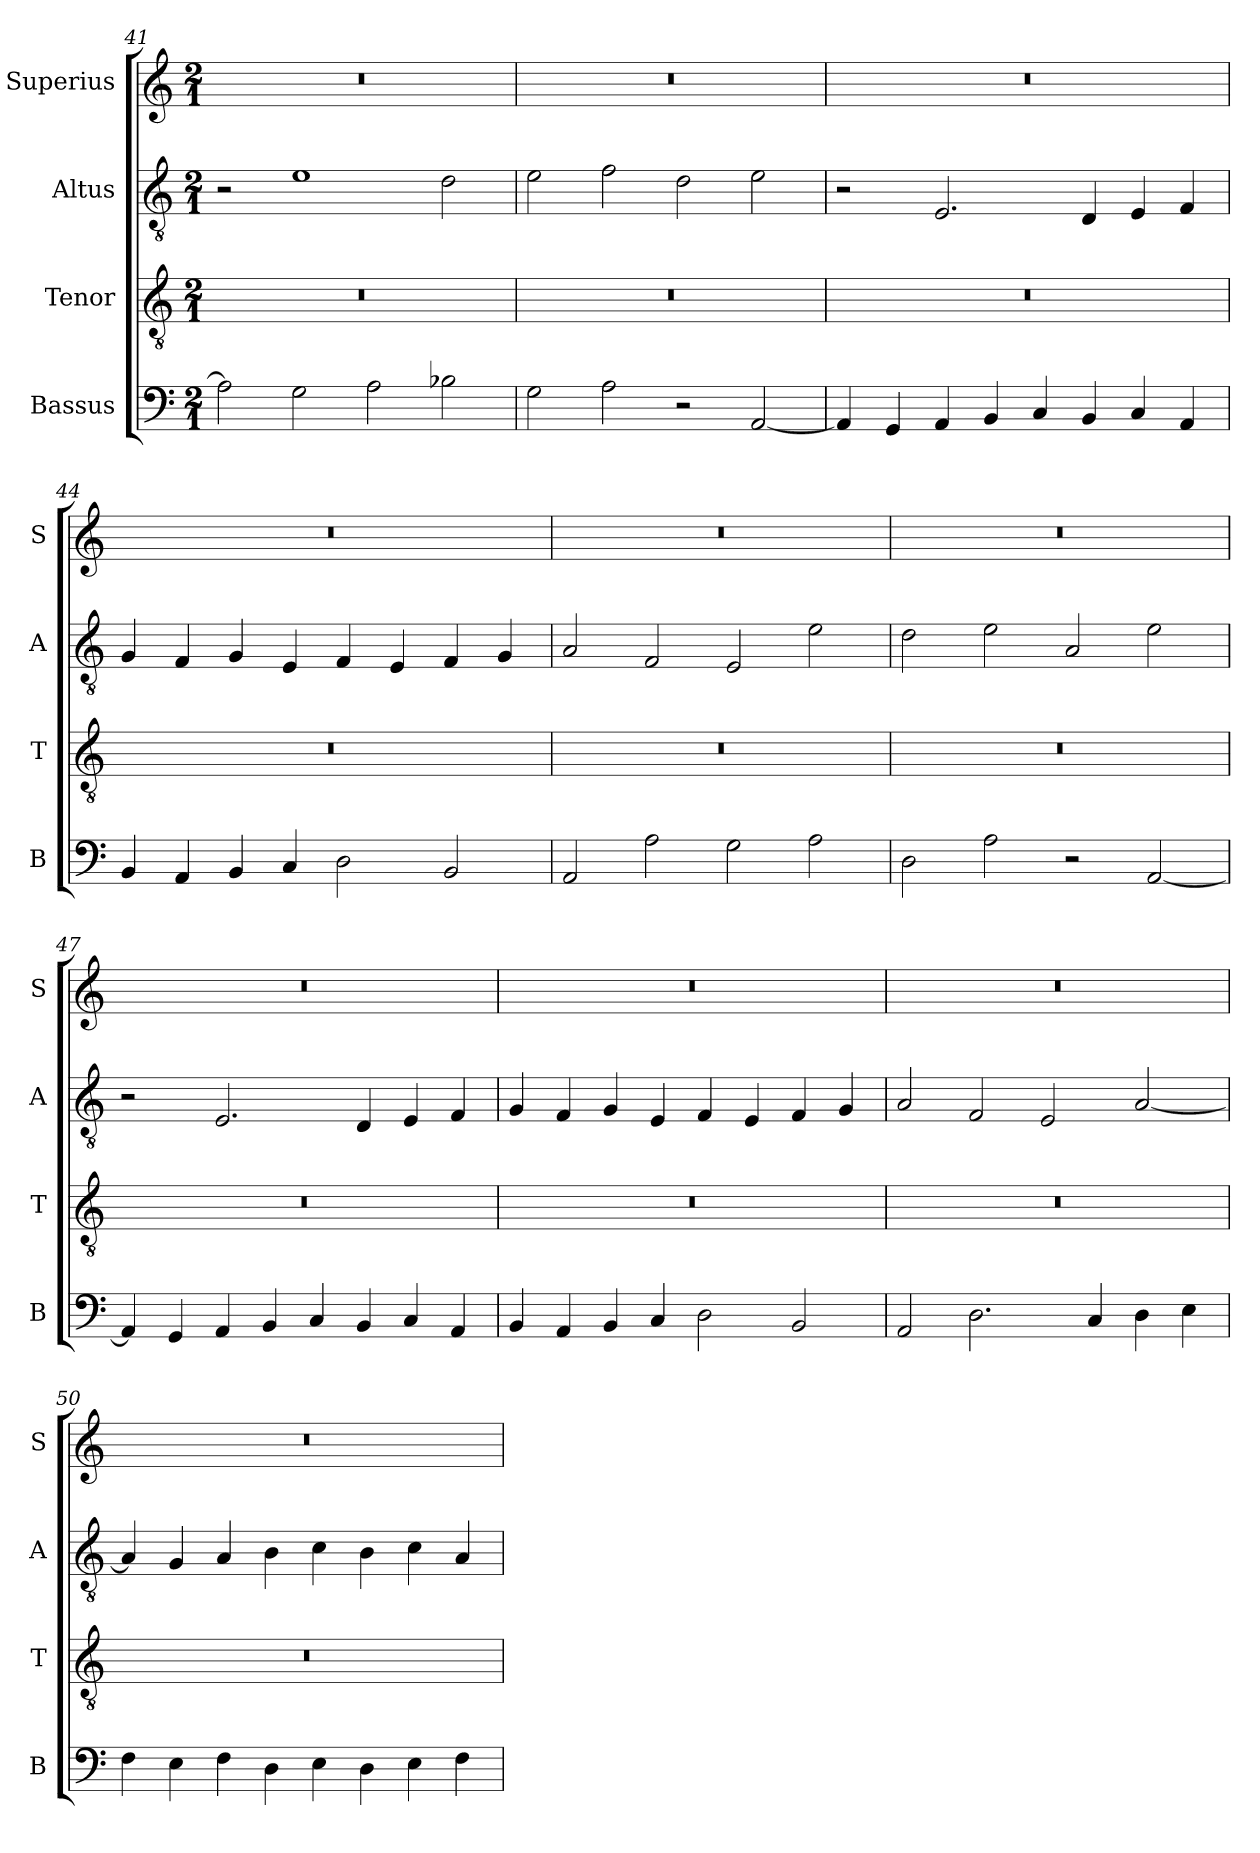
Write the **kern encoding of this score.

**kern	**kern	**kern	**kern
*part4	*part3	*part2	*part1
*staff4	*staff3	*staff2	*staff1
*I"Bassus	*I"Tenor	*I"Altus	*I"Superius
*I'B	*I'T	*I'A	*I'S
*clefF4	*clefGv2	*clefGv2	*clefG2
*k[]	*k[]	*k[]	*k[]
*M2/1	*M2/1	*M2/1	*M2/1
=41	=41	=41	=41
2A\]	0r	2r	0r
2G\	.	1e	.
2A\	.	.	.
2B-X\	.	2d\	.
=42	=42	=42	=42
2G\	0r	2e\	0r
2A\	.	2f\	.
2r	.	2d\	.
[2AA/	.	2e\	.
=43	=43	=43	=43
4AA/]	0r	2r	0r
4GG/	.	.	.
4AA/	.	2.E/	.
4BB/	.	.	.
4C/	.	.	.
4BB/	.	4D/	.
4C/	.	4E/	.
4AA/	.	4F/	.
=44	=44	=44	=44
4BB/	0r	4G/	0r
4AA/	.	4F/	.
4BB/	.	4G/	.
4C/	.	4E/	.
2D\	.	4F/	.
.	.	4E/	.
2BB/	.	4F/	.
.	.	4G/	.
=45	=45	=45	=45
2AA/	0r	2A/	0r
2A\	.	2F/	.
2G\	.	2E/	.
2A\	.	2e\	.
=46	=46	=46	=46
2D\	0r	2d\	0r
2A\	.	2e\	.
2r	.	2A/	.
[2AA/	.	2e\	.
=47	=47	=47	=47
4AA/]	0r	2r	0r
4GG/	.	.	.
4AA/	.	2.E/	.
4BB/	.	.	.
4C/	.	.	.
4BB/	.	4D/	.
4C/	.	4E/	.
4AA/	.	4F/	.
=48	=48	=48	=48
4BB/	0r	4G/	0r
4AA/	.	4F/	.
4BB/	.	4G/	.
4C/	.	4E/	.
2D\	.	4F/	.
.	.	4E/	.
2BB/	.	4F/	.
.	.	4G/	.
=49	=49	=49	=49
2AA/	0r	2A/	0r
2.D\	.	2F/	.
.	.	2E/	.
4C/	.	.	.
4D\	.	[2A/	.
4E\	.	.	.
=50	=50	=50	=50
4F\	0r	4A/]	0r
4E\	.	4G/	.
4F\	.	4A/	.
4D\	.	4B\	.
4E\	.	4c\	.
4D\	.	4B\	.
4E\	.	4c\	.
4F\	.	4A/	.
=	=	=	=
*-	*-	*-	*-
